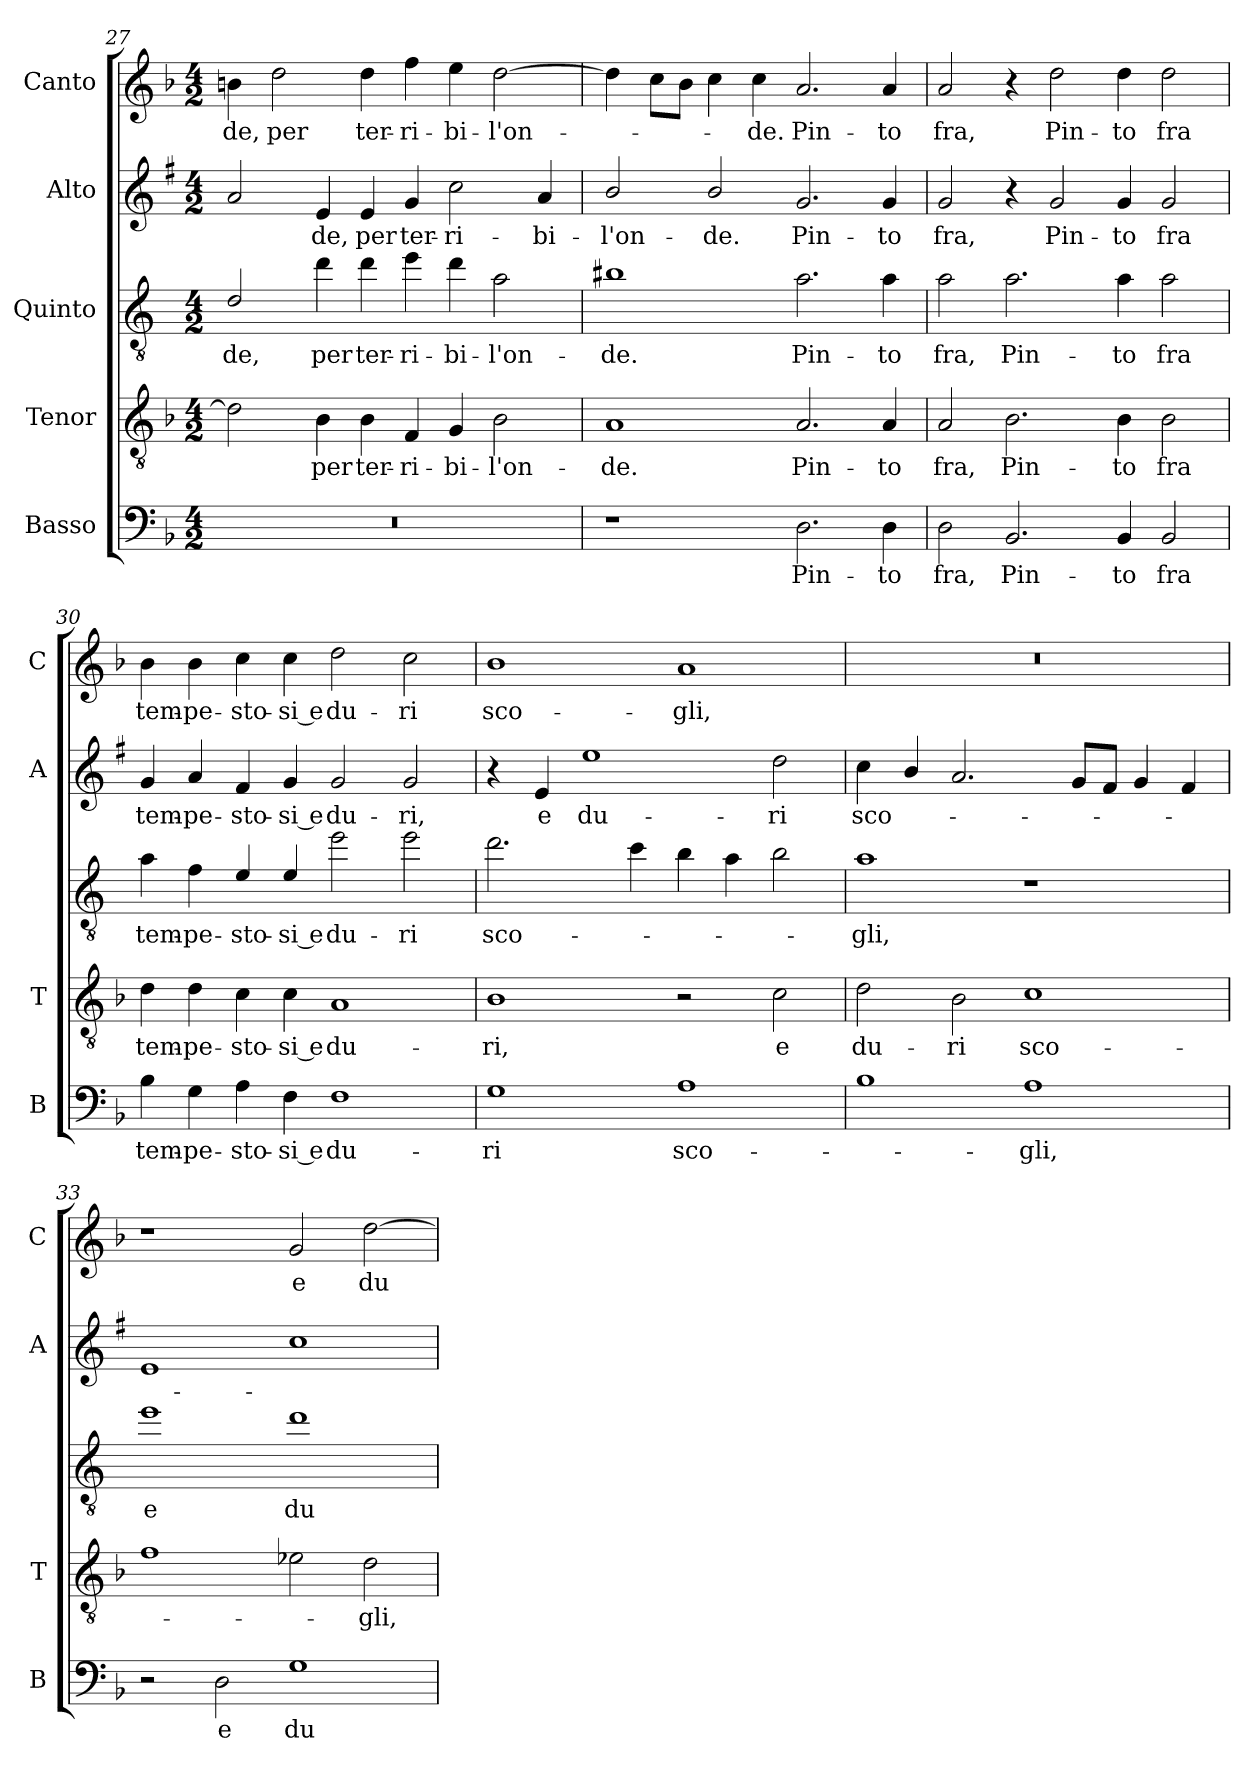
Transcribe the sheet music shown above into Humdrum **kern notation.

**kern	**text	**kern	**text	**kern	**text	**kern	**text	**kern	**text
*part5	*part5	*part4	*part4	*part3	*part3	*part2	*part2	*part1	*part1
*staff5	*staff5	*staff4	*staff4	*staff3	*staff3	*staff2	*staff2	*staff1	*staff1
*I"Basso	*	*I"Tenor	*	*I"Quinto	*	*I"Alto	*	*I"Canto	*
*I'B	*	*I'T	*	*	*	*I'A	*	*I'C	*
*clefF4	*	*clefGv2	*	*clefGv2	*	*clefG2	*	*clefG2	*
*	*	*	*	*ITrd4c7	*	*ITrd1c2	*	*	*
*k[b-]	*	*k[b-]	*	*k[b-]	*	*k[b-]	*	*k[b-]	*
*F:	*	*F:	*	*F:	*	*F:	*	*F:	*
*M4/2	*	*M4/2	*	*M4/2	*	*M4/2	*	*M4/2	*
=27	=27	=27	=27	=27	=27	=27	=27	=27	=27
!	!	!	!	!	!LO:LY:b	!	!	!	!LO:LY:b
0r	.	2d\]	.	2G/	-de,	2g/	.	4bn\	-de,
!	!	!	!	!	!	!	!	!	!LO:LY:b
.	.	.	.	.	.	.	.	2dd\	per
!	!	!	!LO:LY:b	!	!LO:LY:b	!	!LO:LY:b	!	!
.	.	4B-\	per	4g\	per	4d/	-de,	.	.
!	!	!	!LO:LY:b	!	!LO:LY:b	!	!LO:LY:b	!	!LO:LY:b
.	.	4B-\	ter-	4g\	ter-	4d/	per	4dd\	ter-
!	!	!	!LO:LY:b	!	!LO:LY:b	!	!LO:LY:b	!	!LO:LY:b
.	.	4F/	-ri-	4a\	-ri-	4f/	ter-	4ff\	-ri-
!	!	!	!LO:LY:b	!	!LO:LY:b	!	!LO:LY:b	!	!LO:LY:b
.	.	4G/	-bi-	4g\	-bi-	2b-\	-ri-	4ee\	-bi-
!	!	!	!LO:LY:b	!	!LO:LY:b	!	!	!	!LO:LY:b
.	.	2B-\	-l'on-	2d\	-l'on-	.	.	[2dd\	-l'on-
!	!	!	!	!	!	!	!LO:LY:b	!	!
.	.	.	.	.	.	4g/	-bi-	.	.
=28	=28	=28	=28	=28	=28	=28	=28	=28	=28
!	!	!	!LO:LY:b	!	!LO:LY:b	!	!LO:LY:b	!	!
1r	.	1A	-de.	1e#X	-de.	2a/	-l'on-	4dd\]	.
.	.	.	.	.	.	.	.	8cc\L	.
.	.	.	.	.	.	.	.	8b-\J	.
!	!	!	!	!	!	!	!LO:LY:b	!	!
.	.	.	.	.	.	2a/	-de.	4cc\	.
!	!	!	!	!	!	!	!	!	!LO:LY:b
.	.	.	.	.	.	.	.	4cc\	-de.
!	!LO:LY:b	!	!LO:LY:b	!	!LO:LY:b	!	!LO:LY:b	!	!LO:LY:b
2.D\	Pin-	2.A/	Pin-	2.d\	Pin-	2.f/	Pin-	2.a/	Pin-
!	!LO:LY:b	!	!LO:LY:b	!	!LO:LY:b	!	!LO:LY:b	!	!LO:LY:b
4D\	-to	4A/	-to	4d\	-to	4f/	-to	4a/	-to
=29	=29	=29	=29	=29	=29	=29	=29	=29	=29
!	!LO:LY:b	!	!LO:LY:b	!	!LO:LY:b	!	!LO:LY:b	!	!LO:LY:b
2D\	fra,	2A/	fra,	2d\	fra,	2f/	fra,	2a/	fra,
!	!LO:LY:b	!	!LO:LY:b	!	!LO:LY:b	!	!	!	!
2.BB-/	Pin-	2.B-\	Pin-	2.d\	Pin-	4r	.	4r	.
!	!	!	!	!	!	!	!LO:LY:b	!	!LO:LY:b
.	.	.	.	.	.	2f/	Pin-	2dd\	Pin-
!	!LO:LY:b	!	!LO:LY:b	!	!LO:LY:b	!	!LO:LY:b	!	!LO:LY:b
4BB-/	-to	4B-\	-to	4d\	-to	4f/	-to	4dd\	-to
!	!LO:LY:b	!	!LO:LY:b	!	!LO:LY:b	!	!LO:LY:b	!	!LO:LY:b
2BB-/	fra	2B-\	fra	2d\	fra	2f/	fra	2dd\	fra
!!LO:PB:g=z
=30	=30	=30	=30	=30	=30	=30	=30	=30	=30
!	!LO:LY:b	!	!LO:LY:b	!	!LO:LY:b	!	!LO:LY:b	!	!LO:LY:b
4B-\	tem-	4d\	tem-	4d\	tem-	4f/	tem-	4b-\	tem-
!	!LO:LY:b	!	!LO:LY:b	!	!LO:LY:b	!	!LO:LY:b	!	!LO:LY:b
4G\	-pe-	4d\	-pe-	4B-\	-pe-	4g/	-pe-	4b-\	-pe-
!	!LO:LY:b	!	!LO:LY:b	!	!LO:LY:b	!	!LO:LY:b	!	!LO:LY:b
4A\	-sto-	4c\	-sto-	4A/	-sto-	4e/	-sto-	4cc\	-sto-
!	!LO:LY:b	!	!LO:LY:b	!	!LO:LY:b	!	!LO:LY:b	!	!LO:LY:b
4F\	-si e	4c\	-si e	4A/	-si e	4f/	-si e	4cc\	-si e
!	!LO:LY:b	!	!LO:LY:b	!	!LO:LY:b	!	!LO:LY:b	!	!LO:LY:b
1F	du-	1A	du-	2a\	du-	2f/	du-	2dd\	du-
!	!	!	!	!	!LO:LY:b	!	!LO:LY:b	!	!LO:LY:b
.	.	.	.	2a\	-ri	2f/	-ri,	2cc\	-ri
=31	=31	=31	=31	=31	=31	=31	=31	=31	=31
!	!LO:LY:b	!	!LO:LY:b	!	!LO:LY:b	!	!	!	!LO:LY:b
1G	-ri	1B-	-ri,	2.g\	sco-	4r	.	1b-	sco-
!	!	!	!	!	!	!	!LO:LY:b	!	!
.	.	.	.	.	.	4d/	e	.	.
!	!	!	!	!	!	!	!LO:LY:b	!	!
.	.	.	.	.	.	1dd	du-	.	.
.	.	.	.	4f\	.	.	.	.	.
!	!LO:LY:b	!	!	!	!	!	!	!	!LO:LY:b
1A	sco-	2r	.	4e\	.	.	.	1a	-gli,
.	.	.	.	4d\	.	.	.	.	.
!	!	!	!LO:LY:b	!	!	!	!LO:LY:b	!	!
.	.	2c\	e	2e\	.	2cc\	-ri	.	.
=32	=32	=32	=32	=32	=32	=32	=32	=32	=32
!	!	!	!LO:LY:b	!	!LO:LY:b	!	!LO:LY:b	!	!
1B-	.	2d\	du-	1d	-gli,	4b-\	sco-	0r	.
.	.	.	.	.	.	4a/	.	.	.
!	!	!	!LO:LY:b	!	!	!	!	!	!
.	.	2B-\	-ri	.	.	2.g/	.	.	.
!	!LO:LY:b	!	!LO:LY:b	!	!	!	!	!	!
1A	-gli,	1c	sco-	1r	.	.	.	.	.
.	.	.	.	.	.	8f/L	.	.	.
.	.	.	.	.	.	8e/J	.	.	.
.	.	.	.	.	.	4f/	.	.	.
.	.	.	.	.	.	4e/	.	.	.
=33	=33	=33	=33	=33	=33	=33	=33	=33	=33
!	!	!	!	!	!LO:LY:b	!	!	!	!
2r	.	1f	.	1a	e	1d	.	1r	.
!	!LO:LY:b	!	!	!	!	!	!	!	!
2D\	e	.	.	.	.	.	.	.	.
!	!LO:LY:b	!	!	!	!LO:LY:b	!	!	!	!LO:LY:b
1G	du-	2e-X\	.	1g	du-	1b-	.	2g/	e
!	!	!	!LO:LY:b	!	!	!	!	!	!LO:LY:b
.	.	2d\	-gli,	.	.	.	.	[2dd\	du-
=	=	=	=	=	=	=	=	=	=
*-	*-	*-	*-	*-	*-	*-	*-	*-	*-
